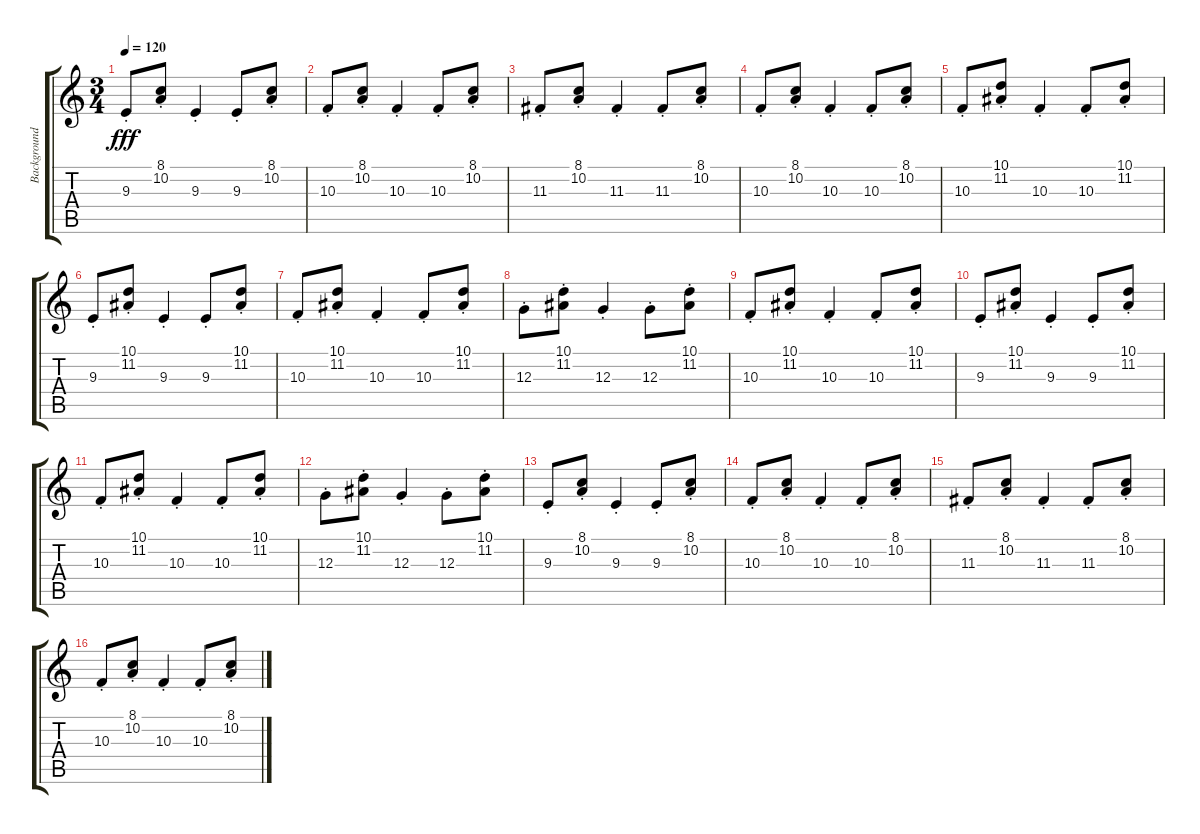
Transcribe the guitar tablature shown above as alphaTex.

\track ("Background" "Background") {instrument synthvoice}
\staff {score tabs}
\tuning (E4 B3 G3 D3 A2 E2) {hide}
\ts (3 4)
\tempo 120
\clef g2
\ks c
9.3{st}.8{dy fff} (8.1{st} 10.2{st}).8 9.3{st}.4 9.3{st}.8 (8.1{st} 10.2{st}).8 |
10.3{st}.8 (8.1{st} 10.2{st}).8 10.3{st}.4 10.3{st}.8 (8.1{st} 10.2{st}).8 |
11.3{st}.8 (8.1{st} 10.2{st}).8 11.3{st}.4 11.3{st}.8 (8.1{st} 10.2{st}).8 |
10.3{st}.8 (8.1{st} 10.2{st}).8 10.3{st}.4 10.3{st}.8 (8.1{st} 10.2{st}).8 |
10.3{st}.8 (10.1{st} 11.2{st}).8 10.3{st}.4 10.3{st}.8 (10.1{st} 11.2{st}).8 |
9.3{st}.8 (10.1{st} 11.2{st}).8 9.3{st}.4 9.3{st}.8 (10.1{st} 11.2{st}).8 |
10.3{st}.8 (10.1{st} 11.2{st}).8 10.3{st}.4 10.3{st}.8 (10.1{st} 11.2{st}).8 |
12.3{st}.8 (10.1{st} 11.2{st}).8 12.3{st}.4 12.3{st}.8 (10.1{st} 11.2{st}).8 |
10.3{st}.8 (10.1{st} 11.2{st}).8 10.3{st}.4 10.3{st}.8 (10.1{st} 11.2{st}).8 |
9.3{st}.8 (10.1{st} 11.2{st}).8 9.3{st}.4 9.3{st}.8 (10.1{st} 11.2{st}).8 |
10.3{st}.8 (10.1{st} 11.2{st}).8 10.3{st}.4 10.3{st}.8 (10.1{st} 11.2{st}).8 |
12.3{st}.8 (10.1{st} 11.2{st}).8 12.3{st}.4 12.3{st}.8 (10.1{st} 11.2{st}).8 |
9.3{st}.8 (8.1{st} 10.2{st}).8 9.3{st}.4 9.3{st}.8 (8.1{st} 10.2{st}).8 |
10.3{st}.8 (8.1{st} 10.2{st}).8 10.3{st}.4 10.3{st}.8 (8.1{st} 10.2{st}).8 |
11.3{st}.8 (8.1{st} 10.2{st}).8 11.3{st}.4 11.3{st}.8 (8.1{st} 10.2{st}).8 |
10.3{st}.8 (8.1{st} 10.2{st}).8 10.3{st}.4 10.3{st}.8 (8.1{st} 10.2{st}).8
